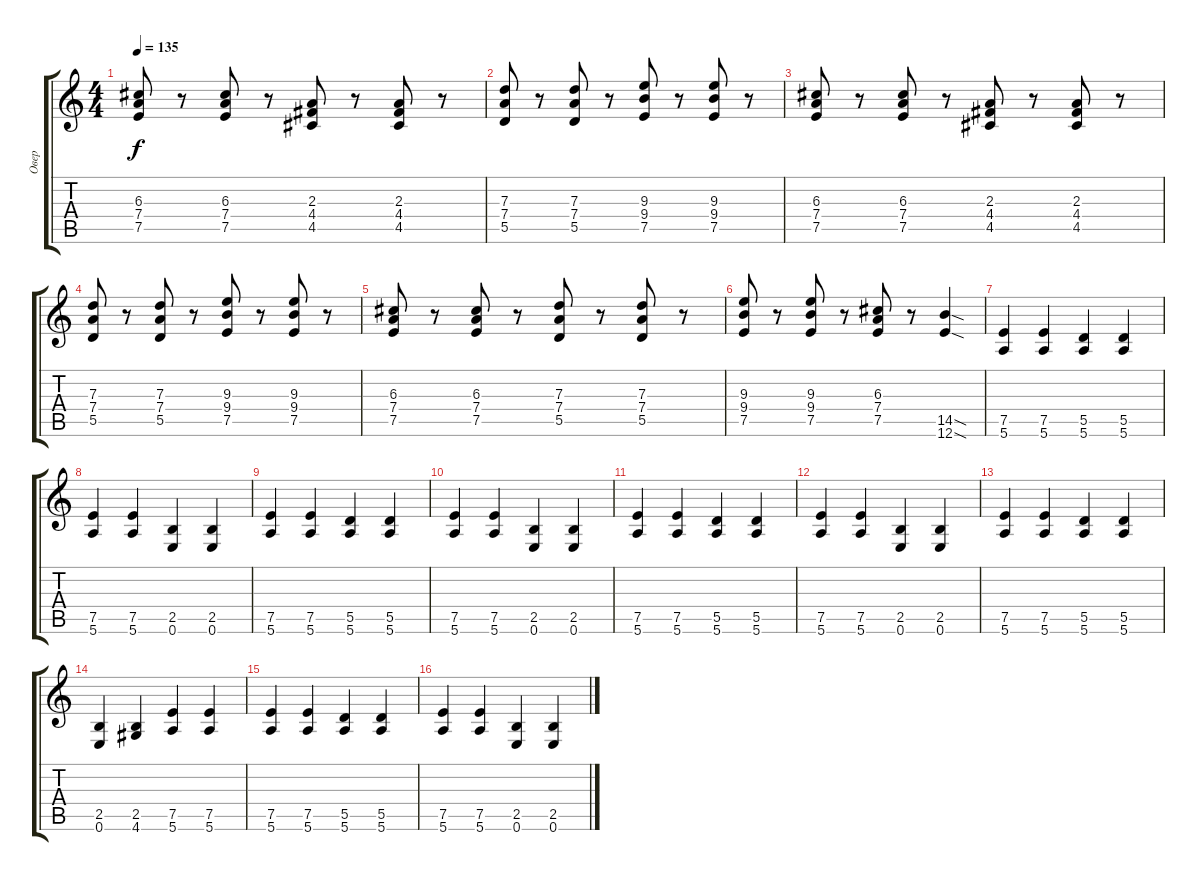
\track ("Овер" "Овер") {instrument overdrivenguitar}
\staff {score tabs}
\tuning (E4 B3 G3 D3 A2 E2) {hide}
\ts (4 4)
\tempo 135
\clef g2
\ks c
(6.3 7.4 7.5).8{dy f} r.8 (6.3 7.4 7.5).8 r.8 (2.3 4.4 4.5).8 r.8 (2.3 4.4 4.5).8 r.8 |
(7.3 7.4 5.5).8 r.8 (7.3 7.4 5.5).8 r.8 (9.3 9.4 7.5).8 r.8 (9.3 9.4 7.5).8 r.8 |
(6.3 7.4 7.5).8 r.8 (6.3 7.4 7.5).8 r.8 (2.3 4.4 4.5).8 r.8 (2.3 4.4 4.5).8 r.8 |
(7.3 7.4 5.5).8 r.8 (7.3 7.4 5.5).8 r.8 (9.3 9.4 7.5).8 r.8 (9.3 9.4 7.5).8 r.8 |
(6.3 7.4 7.5).8 r.8 (6.3 7.4 7.5).8 r.8 (7.3 7.4 5.5).8 r.8 (7.3 7.4 5.5).8 r.8 |
(9.3 9.4 7.5).8 r.8 (9.3 9.4 7.5).8 r.8 (6.3 7.4 7.5).8 r.8 (14.5{sod} 12.6{sod}).4 |
(7.5 5.6).4 (7.5 5.6).4 (5.5 5.6).4 (5.5 5.6).4 |
(7.5 5.6).4 (7.5 5.6).4 (2.5 0.6).4 (2.5 0.6).4 |
(7.5 5.6).4 (7.5 5.6).4 (5.5 5.6).4 (5.5 5.6).4 |
(7.5 5.6).4 (7.5 5.6).4 (2.5 0.6).4 (2.5 0.6).4 |
(7.5 5.6).4 (7.5 5.6).4 (5.5 5.6).4 (5.5 5.6).4 |
(7.5 5.6).4 (7.5 5.6).4 (2.5 0.6).4 (2.5 0.6).4 |
(7.5 5.6).4 (7.5 5.6).4 (5.5 5.6).4 (5.5 5.6).4 |
(2.5 0.6).4 (2.5 4.6).4 (7.5 5.6).4 (7.5 5.6).4 |
(7.5 5.6).4 (7.5 5.6).4 (5.5 5.6).4 (5.5 5.6).4 |
(7.5 5.6).4 (7.5 5.6).4 (2.5 0.6).4 (2.5 0.6).4
